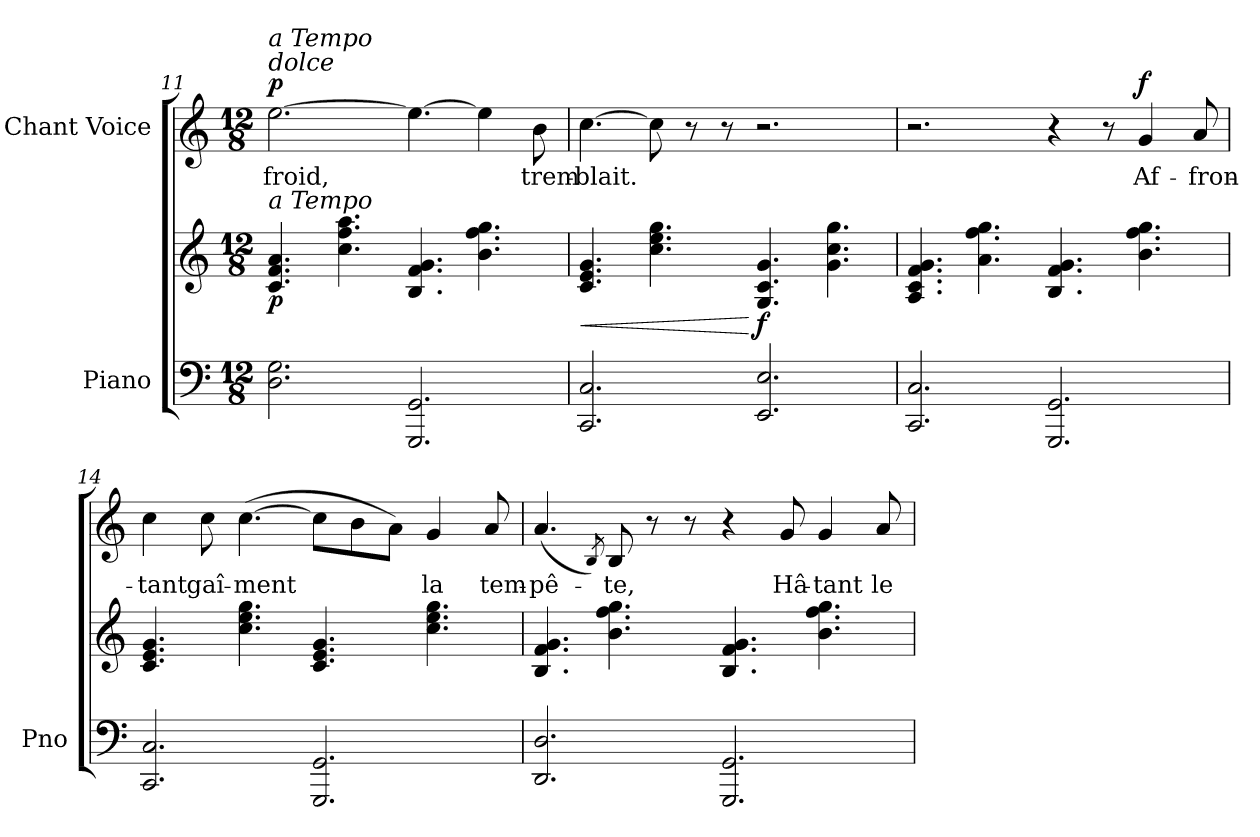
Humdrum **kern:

**kern	**kern	**dynam	**kern	**text	**dynam
*part2	*part2	*part2	*part1	*part1	*part1
*staff3	*staff2	*staff2/3	*staff1	*staff1	*staff1
*I"Piano	*	*	*I"Chant Voice	*	*
*I'Pno	*	*	*	*	*
*clefF4	*clefG2	*	*clefG2	*	*
*k[]	*k[]	*	*k[]	*	*
*M12/8	*M12/8	*	*M12/8	*	*
=11	=11	=11	=11	=11	=11
!	!	!	!LO:TX:i:t=dolce	!	!
!	!	!	!LO:TX:i:t=a Tempo	!	!
!	!LO:TX:i:t=a Tempo	!	!	!	!
!	!	!LO:DY:b	!	!	!LO:DY:a
2.D\ 2.G\	4.c/ 4.f/ 4.a/	p	[2.ee\	froid,	p
.	4.cc\ 4.ff\ 4.aa\	.	.	.	.
2.GGG/ 2.GG/	4.B/ 4.f/ 4.g/	.	4.ee\_	.	.
.	4.b\ 4.ff\ 4.gg\	.	4ee\]	.	.
.	.	.	8b\	trem-	.
=12	=12	=12	=12	=12	=12
!	!	!LO:HP:b	!	!	!
2.CC/ 2.C/	4.c/ 4.e/ 4.g/	<	[4.cc\	-blait.	.
.	4.cc\ 4.ee\ 4.gg\	.	8cc\]	.	.
.	.	.	8r	.	.
.	.	.	8r	.	.
!	!	!LO:DY:n=1:b	!	!	!
2.EE/ 2.E/	4.G/ 4.c/ 4.g/	[ f	2.r	.	.
.	4.g\ 4.cc\ 4.gg\	.	.	.	.
=13	=13	=13	=13	=13	=13
2.CC/ 2.C/	4.A/ 4.c/ 4.f/ 4.g/	.	2.r	.	.
.	4.a\ 4.ff\ 4.gg\	.	.	.	.
2.GGG/ 2.GG/	4.B/ 4.f/ 4.g/	.	4r	.	.
.	.	.	8r	.	.
!	!	!	!	!	!LO:DY:a
.	4.b\ 4.ff\ 4.gg\	.	4g/	Af-	f
.	.	.	8a/	-fron-	.
=14	=14	=14	=14	=14	=14
2.CC/ 2.C/	4.c/ 4.e/ 4.g/	.	4cc\	-tant	.
.	.	.	8cc\	gaî-	.
.	4.cc\ 4.ee\ 4.gg\	.	([4.cc\	-ment	.
2.GGG/ 2.GG/	4.c/ 4.e/ 4.g/	.	8cc\L]	.	.
.	.	.	8b\	.	.
.	.	.	8a\J)	.	.
.	4.cc\ 4.ee\ 4.gg\	.	4g/	la	.
.	.	.	8a/	tem-	.
=15	=15	=15	=15	=15	=15
2.DD/ 2.D/	4.B/ 4.f/ 4.g/	.	(4.a/	-pê-	.
.	.	.	8qB/)	.	.
.	4.b\ 4.ff\ 4.gg\	.	8B/	-te,	.
.	.	.	8r	.	.
.	.	.	8r	.	.
2.GGG/ 2.GG/	4.B/ 4.f/ 4.g/	.	4r	.	.
.	.	.	8g/	Hâ-	.
.	4.b\ 4.ff\ 4.gg\	.	4g/	-tant	.
.	.	.	8a/	le	.
=	=	=	=	=	=
*-	*-	*-	*-	*-	*-
